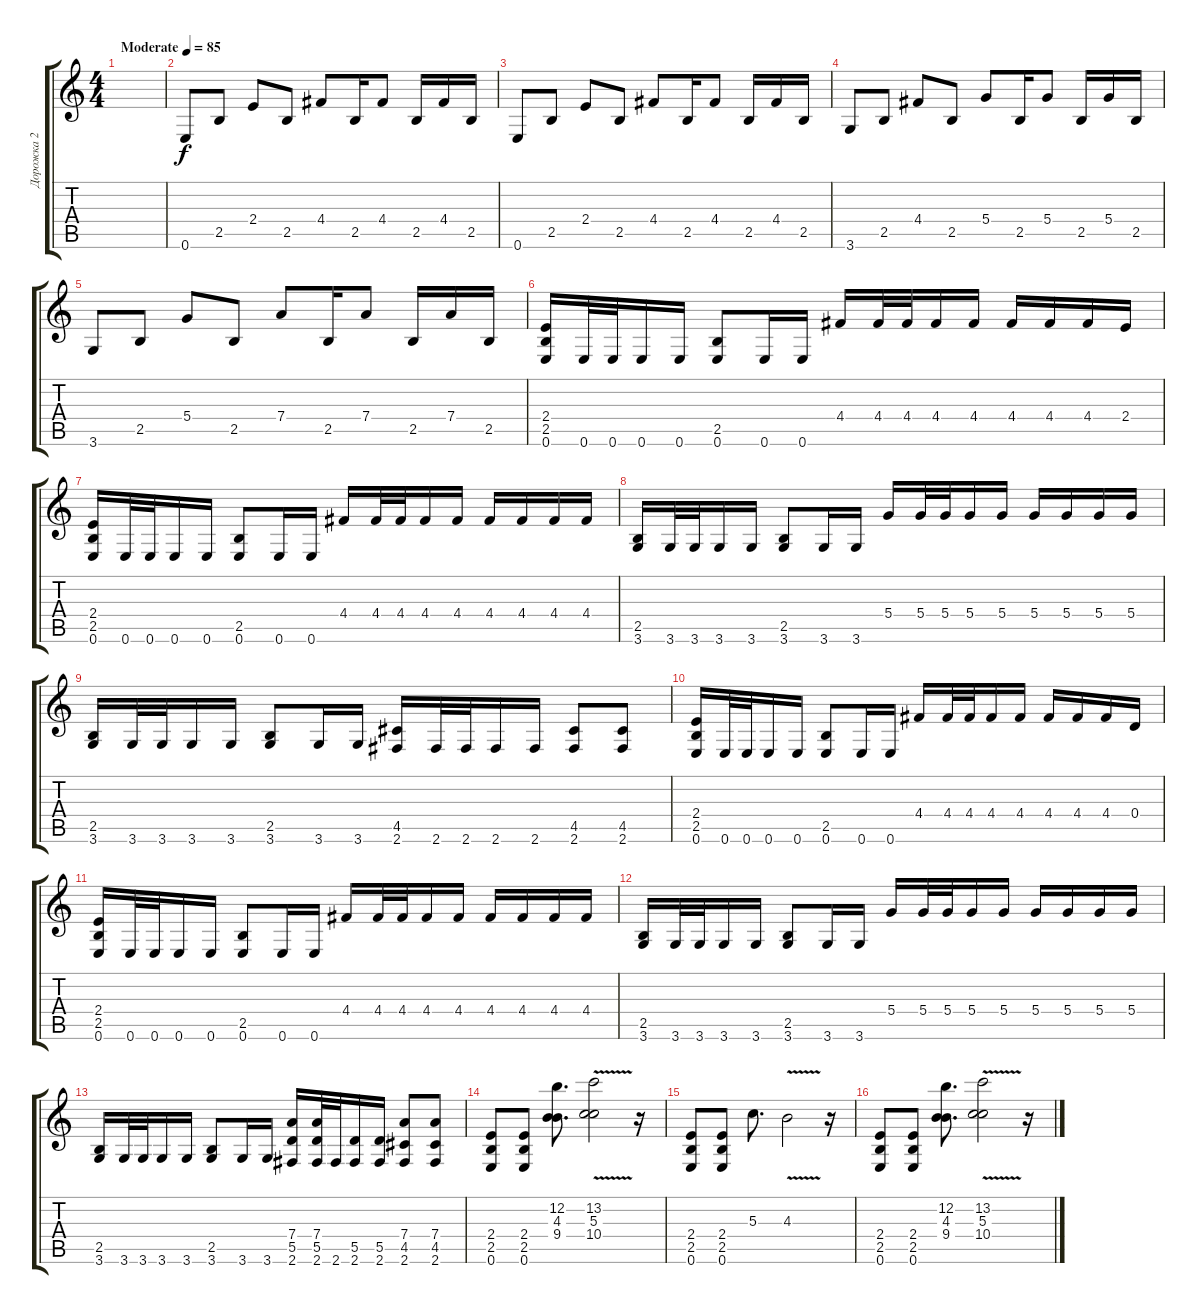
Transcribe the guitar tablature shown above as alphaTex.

\track ("Дорожка 2" "Дорожка 2") {instrument distortionguitar}
\staff {score tabs}
\tuning (E4 B3 G3 D3 A2 E2) {hide}
\ts (4 4)
\tempo (85 "Moderate")
\clef g2
\ks c
|
0.6.8{volume 16 balance 8 instrument electricguitarmuted} 2.5.8 2.4.8 2.5.8 4.4.8 2.5.16 4.4.8 2.5.16 4.4.16 2.5.16 |
0.6.8 2.5.8 2.4.8 2.5.8 4.4.8 2.5.16 4.4.8 2.5.16 4.4.16 2.5.16 |
3.6.8 2.5.8 4.4.8 2.5.8 5.4.8 2.5.16 5.4.8 2.5.16 5.4.16 2.5.16 |
3.6.8 2.5.8 5.4.8 2.5.8 7.4.8 2.5.16 7.4.8 2.5.16 7.4.16 2.5.16 |
(2.4 2.5 0.6).16{volume 16 balance 6 instrument distortionguitar} 0.6.32 0.6.32 0.6.16 0.6.16 (2.5 0.6).8 0.6.16 0.6.16 4.4.16 4.4.32 4.4.32 4.4.16 4.4.16 4.4.16 4.4.16 4.4.16 2.4.16 |
(2.4 2.5 0.6).16 0.6.32 0.6.32 0.6.16 0.6.16 (2.5 0.6).8 0.6.16 0.6.16 4.4.16 4.4.32 4.4.32 4.4.16 4.4.16 4.4.16 4.4.16 4.4.16 4.4.16 |
(2.5 3.6).16 3.6.32 3.6.32 3.6.16 3.6.16 (2.5 3.6).8 3.6.16 3.6.16 5.4.16 5.4.32 5.4.32 5.4.16 5.4.16 5.4.16 5.4.16 5.4.16 5.4.16 |
(2.5 3.6).16 3.6.32 3.6.32 3.6.16 3.6.16 (2.5 3.6).8 3.6.16 3.6.16 (4.5 2.6).16 2.6.32 2.6.32 2.6.16 2.6.16 (4.5 2.6).8 (4.5 2.6).8 |
(2.4 2.5 0.6).16{volume 16 balance 6} 0.6.32 0.6.32 0.6.16 0.6.16 (2.5 0.6).8 0.6.16 0.6.16 4.4.16 4.4.32 4.4.32 4.4.16 4.4.16 4.4.16 4.4.16 4.4.16 0.4.16 |
(2.4 2.5 0.6).16 0.6.32 0.6.32 0.6.16 0.6.16 (2.5 0.6).8 0.6.16 0.6.16 4.4.16 4.4.32 4.4.32 4.4.16 4.4.16 4.4.16 4.4.16 4.4.16 4.4.16 |
(2.5 3.6).16 3.6.32 3.6.32 3.6.16 3.6.16 (2.5 3.6).8 3.6.16 3.6.16 5.4.16 5.4.32 5.4.32 5.4.16 5.4.16 5.4.16 5.4.16 5.4.16 5.4.16 |
(2.5 3.6).16 3.6.32 3.6.32 3.6.16 3.6.16 (2.5 3.6).8 3.6.16 3.6.16 (7.4 5.5 2.6).16 (7.4 5.5 2.6).32 2.6.32 (5.5 2.6).16 (5.5 2.6).16 (7.4 4.5 2.6).8 (7.4 4.5 2.6).8 |
(2.4 2.5 0.6).8 (2.4 2.5 0.6).8 (12.2 4.3 9.4).8{d} (13.2 5.3{v} 10.4).2 r.16 |
(2.4 2.5 0.6).8 (2.4 2.5 0.6).8 5.3.8{d} 4.3{v}.2 r.16 |
(2.4 2.5 0.6).8 (2.4 2.5 0.6).8 (12.2 4.3 9.4).8{d} (13.2 5.3{v} 10.4).2 r.16
